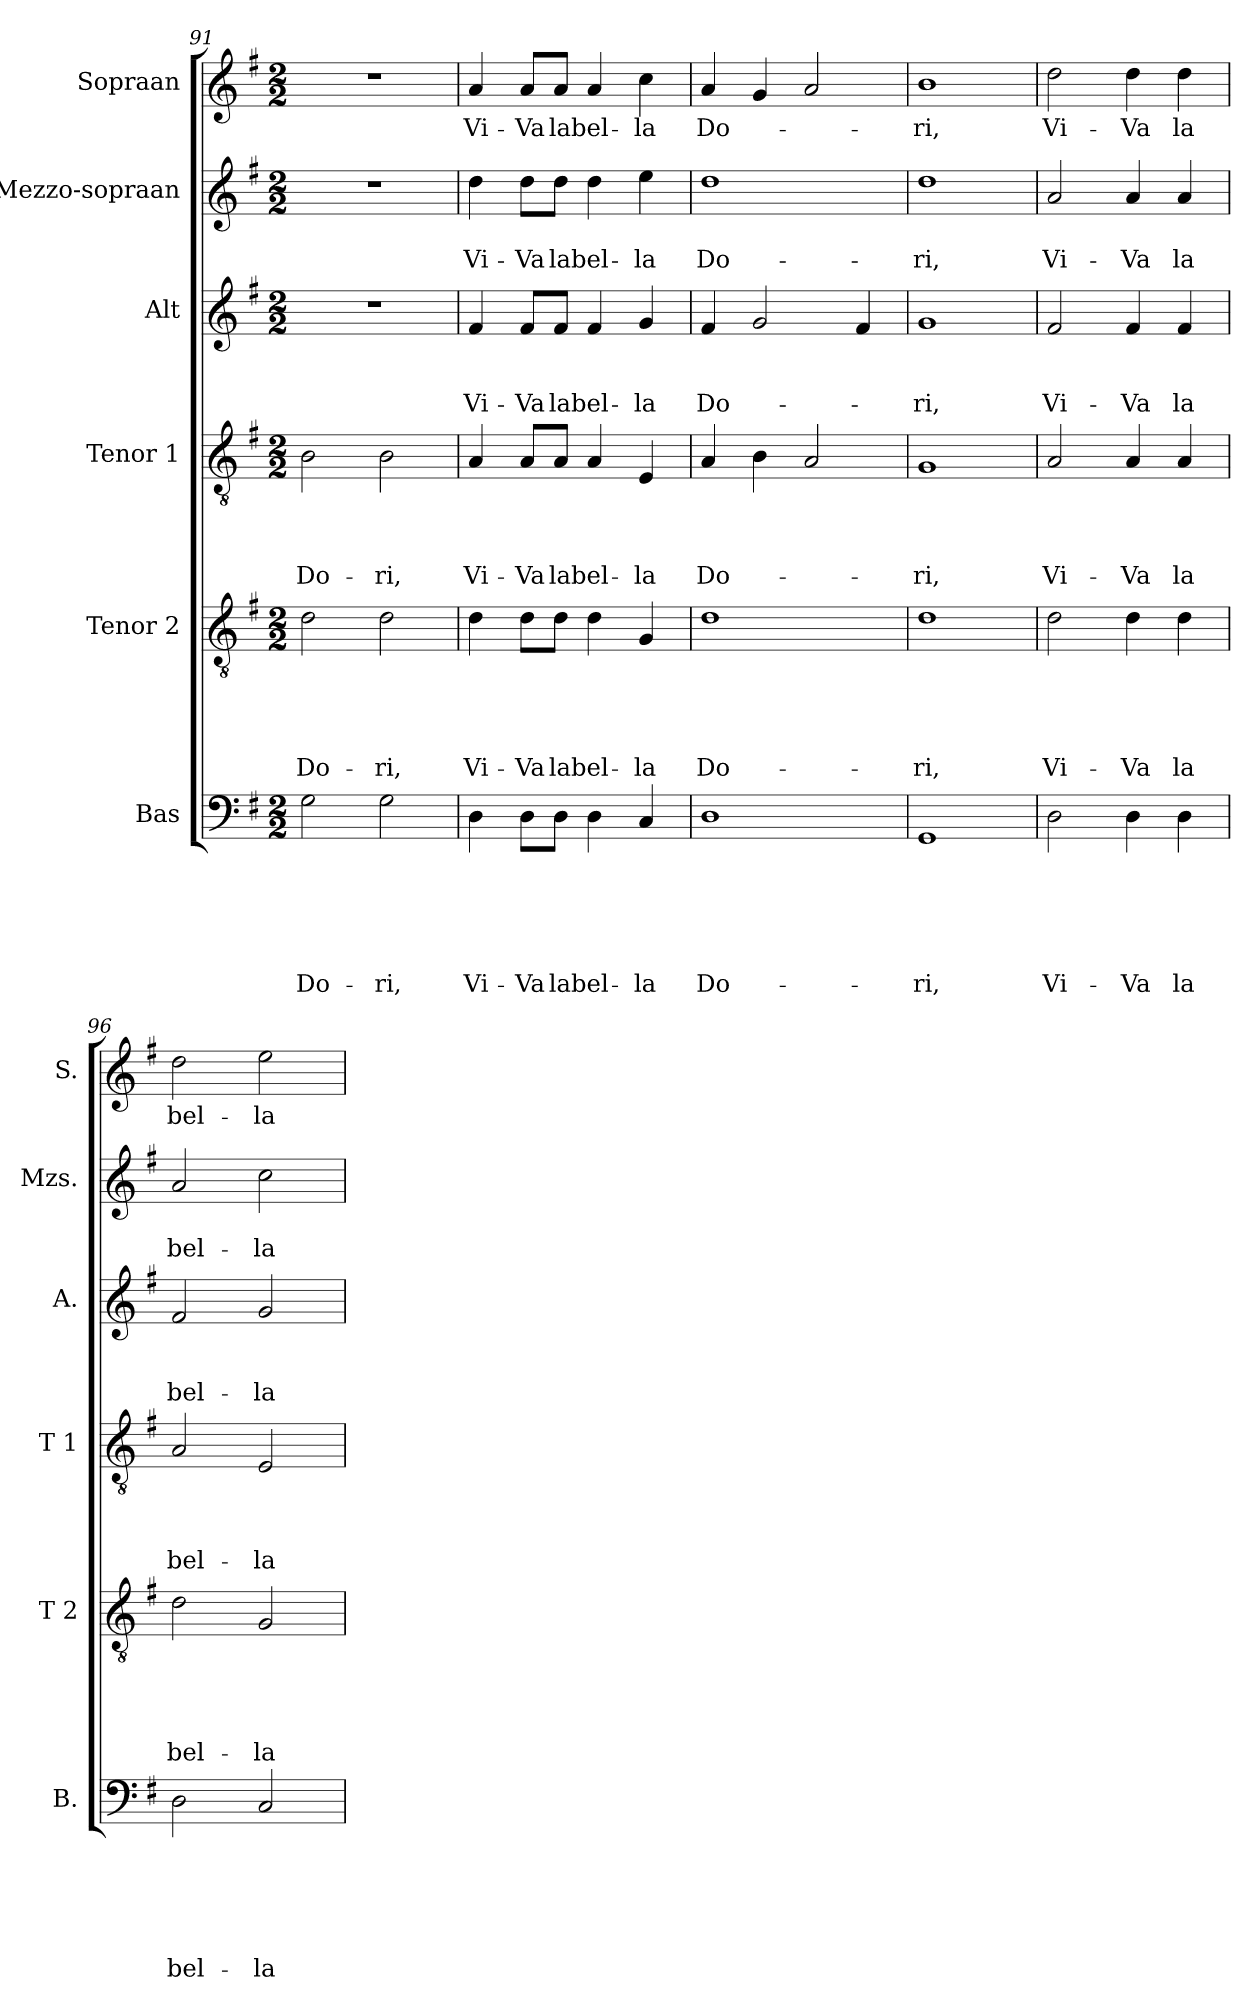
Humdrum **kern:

**kern	**text	**text	**text	**text	**text	**text	**kern	**text	**text	**text	**text	**text	**kern	**text	**text	**text	**text	**kern	**text	**text	**text	**kern	**text	**text	**kern	**text
*part6	*part6	*part6	*part6	*part6	*part6	*part6	*part5	*part5	*part5	*part5	*part5	*part5	*part4	*part4	*part4	*part4	*part4	*part3	*part3	*part3	*part3	*part2	*part2	*part2	*part1	*part1
*staff6	*staff6	*staff6	*staff6	*staff6	*staff6	*staff6	*staff5	*staff5	*staff5	*staff5	*staff5	*staff5	*staff4	*staff4	*staff4	*staff4	*staff4	*staff3	*staff3	*staff3	*staff3	*staff2	*staff2	*staff2	*staff1	*staff1
*I"Bas	*	*	*	*	*	*	*I"Tenor 2	*	*	*	*	*	*I"Tenor 1	*	*	*	*	*I"Alt	*	*	*	*I"Mezzo-sopraan	*	*	*I"Sopraan	*
*I'B.	*	*	*	*	*	*	*I'T 2	*	*	*	*	*	*I'T 1	*	*	*	*	*I'A.	*	*	*	*I'Mzs.	*	*	*I'S.	*
*clefF4	*	*	*	*	*	*	*clefGv2	*	*	*	*	*	*clefGv2	*	*	*	*	*clefG2	*	*	*	*clefG2	*	*	*clefG2	*
*k[f#]	*	*	*	*	*	*	*k[f#]	*	*	*	*	*	*k[f#]	*	*	*	*	*k[f#]	*	*	*	*k[f#]	*	*	*k[f#]	*
*G:	*	*	*	*	*	*	*G:	*	*	*	*	*	*G:	*	*	*	*	*G:	*	*	*	*G:	*	*	*G:	*
*M2/2	*	*	*	*	*	*	*M2/2	*	*	*	*	*	*M2/2	*	*	*	*	*M2/2	*	*	*	*M2/2	*	*	*M2/2	*
=91	=91	=91	=91	=91	=91	=91	=91	=91	=91	=91	=91	=91	=91	=91	=91	=91	=91	=91	=91	=91	=91	=91	=91	=91	=91	=91
!	!	!	!	!	!	!LO:LY:b	!	!	!	!	!	!LO:LY:b	!	!	!	!	!LO:LY:b	!	!	!	!	!	!	!	!	!
2G\	.	.	.	.	.	Do-	2d\	.	.	.	.	Do-	2B\	.	.	.	Do-	1r	.	.	.	1r	.	.	1r	.
!	!	!	!	!	!	!LO:LY:b	!	!	!	!	!	!LO:LY:b	!	!	!	!	!LO:LY:b	!	!	!	!	!	!	!	!	!
2G\	.	.	.	.	.	-ri,	2d\	.	.	.	.	-ri,	2B\	.	.	.	-ri,	.	.	.	.	.	.	.	.	.
=92	=92	=92	=92	=92	=92	=92	=92	=92	=92	=92	=92	=92	=92	=92	=92	=92	=92	=92	=92	=92	=92	=92	=92	=92	=92	=92
!	!	!	!	!	!	!LO:LY:b	!	!	!	!	!	!LO:LY:b	!	!	!	!	!LO:LY:b	!	!	!	!LO:LY:b	!	!	!LO:LY:b	!	!LO:LY:b
4D\	.	.	.	.	.	Vi-	4d\	.	.	.	.	Vi-	4A/	.	.	.	Vi-	4f#/	.	.	Vi-	4dd\	.	Vi-	4a/	Vi-
!	!	!	!	!	!	!LO:LY:b	!	!	!	!	!	!LO:LY:b	!	!	!	!	!LO:LY:b	!	!	!	!LO:LY:b	!	!	!LO:LY:b	!	!LO:LY:b
8D\L	.	.	.	.	.	-Va	8d\L	.	.	.	.	-Va	8A/L	.	.	.	-Va	8f#/L	.	.	-Va	8dd\L	.	-Va	8a/L	-Va
!	!	!	!	!	!	!LO:LY:b	!	!	!	!	!	!LO:LY:b	!	!	!	!	!LO:LY:b	!	!	!	!LO:LY:b	!	!	!LO:LY:b	!	!LO:LY:b
8D\J	.	.	.	.	.	label-	8d\J	.	.	.	.	label-	8A/J	.	.	.	label-	8f#/J	.	.	label-	8dd\J	.	label-	8a/J	label-
4D\	.	.	.	.	.	.	4d\	.	.	.	.	.	4A/	.	.	.	.	4f#/	.	.	.	4dd\	.	.	4a/	.
!	!	!	!	!	!	!LO:LY:b	!	!	!	!	!	!LO:LY:b	!	!	!	!	!LO:LY:b	!	!	!	!LO:LY:b	!	!	!LO:LY:b	!	!LO:LY:b
4C/	.	.	.	.	.	-la	4G/	.	.	.	.	-la	4E/	.	.	.	-la	4g/	.	.	-la	4ee\	.	-la	4cc\	-la
!!LO:LB:g=z
=93	=93	=93	=93	=93	=93	=93	=93	=93	=93	=93	=93	=93	=93	=93	=93	=93	=93	=93	=93	=93	=93	=93	=93	=93	=93	=93
!	!	!	!	!	!	!LO:LY:b	!	!	!	!	!	!LO:LY:b	!	!	!	!	!LO:LY:b	!	!	!	!LO:LY:b	!	!	!LO:LY:b	!	!LO:LY:b
1D	.	.	.	.	.	Do-	1d	.	.	.	.	Do-	4A/	.	.	.	Do-	4f#/	.	.	Do-	1dd	.	Do-	4a/	Do-
.	.	.	.	.	.	.	.	.	.	.	.	.	4B\	.	.	.	.	2g/	.	.	.	.	.	.	4g/	.
.	.	.	.	.	.	.	.	.	.	.	.	.	2A/	.	.	.	.	.	.	.	.	.	.	.	2a/	.
.	.	.	.	.	.	.	.	.	.	.	.	.	.	.	.	.	.	4f#/	.	.	.	.	.	.	.	.
=94	=94	=94	=94	=94	=94	=94	=94	=94	=94	=94	=94	=94	=94	=94	=94	=94	=94	=94	=94	=94	=94	=94	=94	=94	=94	=94
!	!	!	!	!	!	!LO:LY:b	!	!	!	!	!	!LO:LY:b	!	!	!	!	!LO:LY:b	!	!	!	!LO:LY:b	!	!	!LO:LY:b	!	!LO:LY:b
1GG	.	.	.	.	.	-ri,	1d	.	.	.	.	-ri,	1G	.	.	.	-ri,	1g	.	.	-ri,	1dd	.	-ri,	1b	-ri,
=95	=95	=95	=95	=95	=95	=95	=95	=95	=95	=95	=95	=95	=95	=95	=95	=95	=95	=95	=95	=95	=95	=95	=95	=95	=95	=95
!	!	!	!	!	!	!LO:LY:b	!	!	!	!	!	!LO:LY:b	!	!	!	!	!LO:LY:b	!	!	!	!LO:LY:b	!	!	!LO:LY:b	!	!LO:LY:b
2D\	.	.	.	.	.	Vi-	2d\	.	.	.	.	Vi-	2A/	.	.	.	Vi-	2f#/	.	.	Vi-	2a/	.	Vi-	2dd\	Vi-
!	!	!	!	!	!	!LO:LY:b	!	!	!	!	!	!LO:LY:b	!	!	!	!	!LO:LY:b	!	!	!	!LO:LY:b	!	!	!LO:LY:b	!	!LO:LY:b
4D\	.	.	.	.	.	-Va	4d\	.	.	.	.	-Va	4A/	.	.	.	-Va	4f#/	.	.	-Va	4a/	.	-Va	4dd\	-Va
!	!	!	!	!	!	!LO:LY:b	!	!	!	!	!	!LO:LY:b	!	!	!	!	!LO:LY:b	!	!	!	!LO:LY:b	!	!	!LO:LY:b	!	!LO:LY:b
4D\	.	.	.	.	.	la	4d\	.	.	.	.	la	4A/	.	.	.	la	4f#/	.	.	la	4a/	.	la	4dd\	la
=96	=96	=96	=96	=96	=96	=96	=96	=96	=96	=96	=96	=96	=96	=96	=96	=96	=96	=96	=96	=96	=96	=96	=96	=96	=96	=96
!	!	!	!	!	!	!LO:LY:b	!	!	!	!	!	!LO:LY:b	!	!	!	!	!LO:LY:b	!	!	!	!LO:LY:b	!	!	!LO:LY:b	!	!LO:LY:b
2D\	.	.	.	.	.	bel-	2d\	.	.	.	.	bel-	2A/	.	.	.	bel-	2f#/	.	.	bel-	2a/	.	bel-	2dd\	bel-
!	!	!	!	!	!	!LO:LY:b	!	!	!	!	!	!LO:LY:b	!	!	!	!	!LO:LY:b	!	!	!	!LO:LY:b	!	!	!LO:LY:b	!	!LO:LY:b
2C/	.	.	.	.	.	-la	2G/	.	.	.	.	-la	2E/	.	.	.	-la	2g/	.	.	-la	2cc\	.	-la	2ee\	-la
=	=	=	=	=	=	=	=	=	=	=	=	=	=	=	=	=	=	=	=	=	=	=	=	=	=	=
*-	*-	*-	*-	*-	*-	*-	*-	*-	*-	*-	*-	*-	*-	*-	*-	*-	*-	*-	*-	*-	*-	*-	*-	*-	*-	*-
